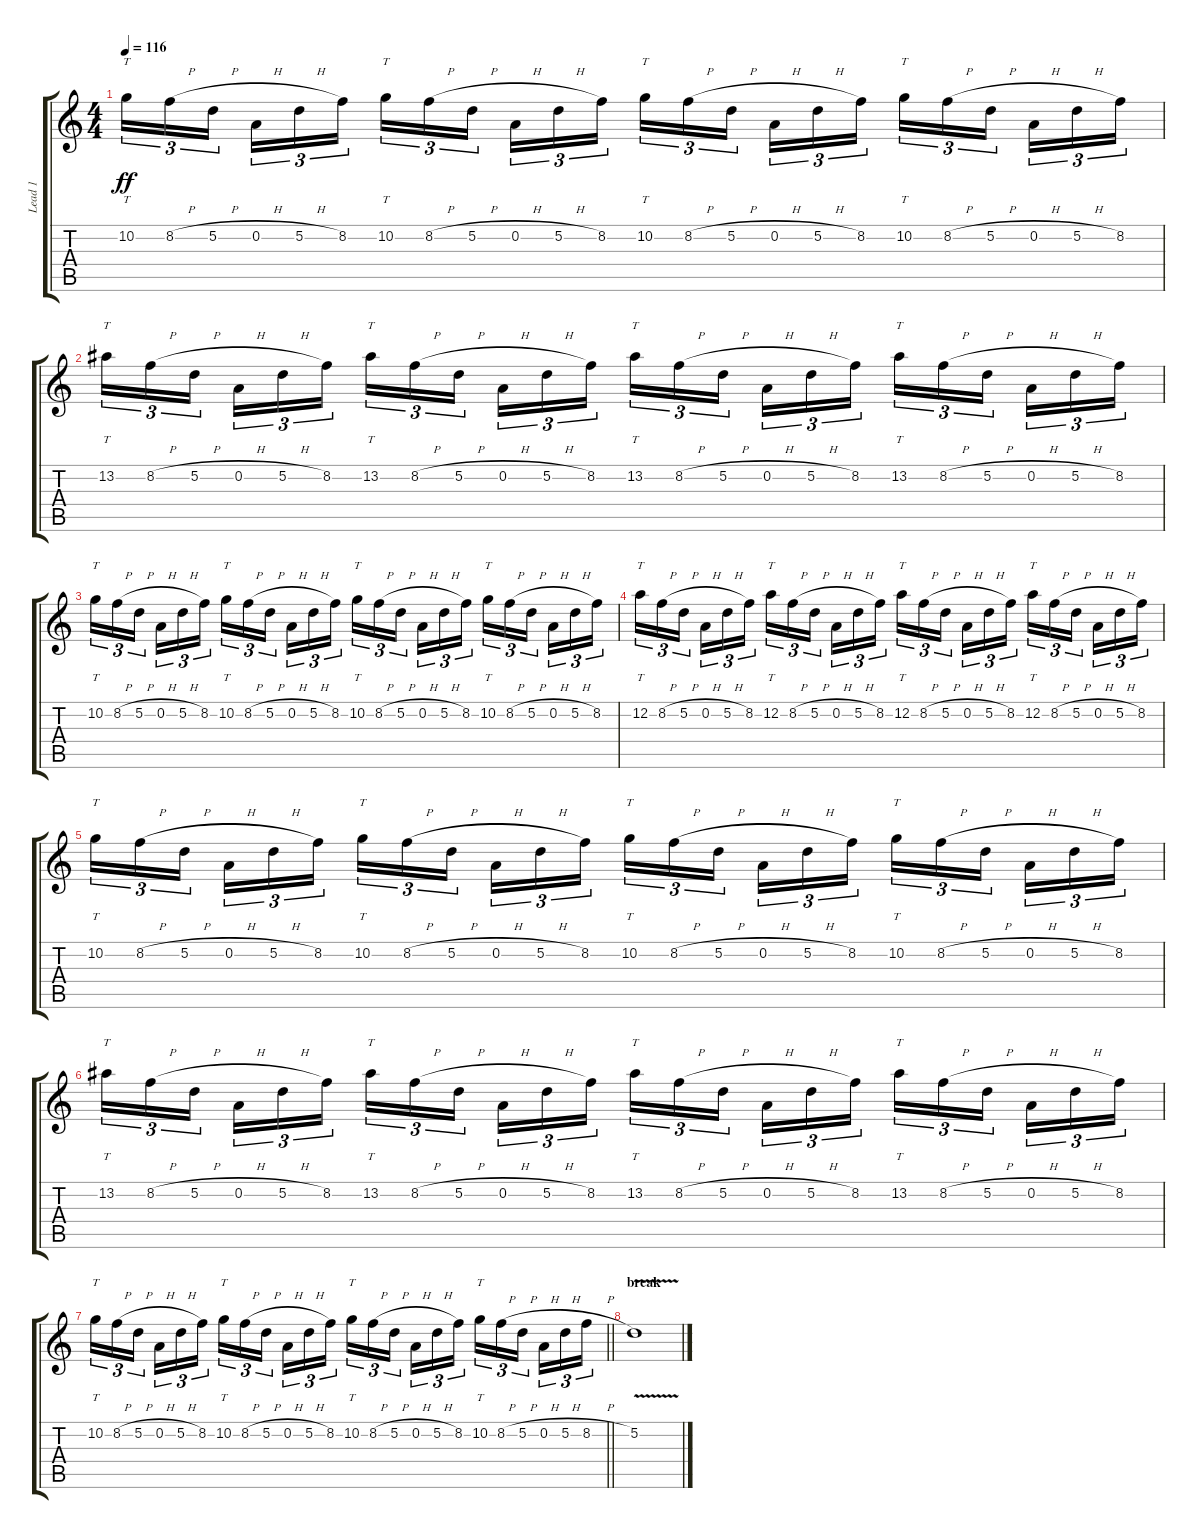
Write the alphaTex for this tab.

\track ("Lead 1" "Lead 1") {instrument distortionguitar}
\staff {score tabs}
\tuning (D4 A3 F3 C3 G2 C2) {hide}
\ts (4 4)
\tempo 116
\clef g2
\ks c
10.2.16{tt tu (3 2) dy ff} 8.2{h}.16{tu (3 2)} 5.2{h}.16{tu (3 2) beam splitsecondary} 0.2{h}.16{tu (3 2)} 5.2{h}.16{tu (3 2)} 8.2.16{tu (3 2)} 10.2.16{tt tu (3 2)} 8.2{h}.16{tu (3 2)} 5.2{h}.16{tu (3 2) beam splitsecondary} 0.2{h}.16{tu (3 2)} 5.2{h}.16{tu (3 2)} 8.2.16{tu (3 2)} 10.2.16{tt tu (3 2)} 8.2{h}.16{tu (3 2)} 5.2{h}.16{tu (3 2) beam splitsecondary} 0.2{h}.16{tu (3 2)} 5.2{h}.16{tu (3 2)} 8.2.16{tu (3 2)} 10.2.16{tt tu (3 2)} 8.2{h}.16{tu (3 2)} 5.2{h}.16{tu (3 2) beam splitsecondary} 0.2{h}.16{tu (3 2)} 5.2{h}.16{tu (3 2)} 8.2.16{tu (3 2)} |
13.2.16{tt tu (3 2)} 8.2{h}.16{tu (3 2)} 5.2{h}.16{tu (3 2) beam splitsecondary} 0.2{h}.16{tu (3 2)} 5.2{h}.16{tu (3 2)} 8.2.16{tu (3 2)} 13.2.16{tt tu (3 2)} 8.2{h}.16{tu (3 2)} 5.2{h}.16{tu (3 2) beam splitsecondary} 0.2{h}.16{tu (3 2)} 5.2{h}.16{tu (3 2)} 8.2.16{tu (3 2)} 13.2.16{tt tu (3 2)} 8.2{h}.16{tu (3 2)} 5.2{h}.16{tu (3 2) beam splitsecondary} 0.2{h}.16{tu (3 2)} 5.2{h}.16{tu (3 2)} 8.2.16{tu (3 2)} 13.2.16{tt tu (3 2)} 8.2{h}.16{tu (3 2)} 5.2{h}.16{tu (3 2) beam splitsecondary} 0.2{h}.16{tu (3 2)} 5.2{h}.16{tu (3 2)} 8.2.16{tu (3 2)} |
10.2.16{tt tu (3 2)} 8.2{h}.16{tu (3 2)} 5.2{h}.16{tu (3 2) beam splitsecondary} 0.2{h}.16{tu (3 2)} 5.2{h}.16{tu (3 2)} 8.2.16{tu (3 2)} 10.2.16{tt tu (3 2)} 8.2{h}.16{tu (3 2)} 5.2{h}.16{tu (3 2) beam splitsecondary} 0.2{h}.16{tu (3 2)} 5.2{h}.16{tu (3 2)} 8.2.16{tu (3 2)} 10.2.16{tt tu (3 2)} 8.2{h}.16{tu (3 2)} 5.2{h}.16{tu (3 2) beam splitsecondary} 0.2{h}.16{tu (3 2)} 5.2{h}.16{tu (3 2)} 8.2.16{tu (3 2)} 10.2.16{tt tu (3 2)} 8.2{h}.16{tu (3 2)} 5.2{h}.16{tu (3 2) beam splitsecondary} 0.2{h}.16{tu (3 2)} 5.2{h}.16{tu (3 2)} 8.2.16{tu (3 2)} |
12.2.16{tt tu (3 2)} 8.2{h}.16{tu (3 2)} 5.2{h}.16{tu (3 2) beam splitsecondary} 0.2{h}.16{tu (3 2)} 5.2{h}.16{tu (3 2)} 8.2.16{tu (3 2)} 12.2.16{tt tu (3 2)} 8.2{h}.16{tu (3 2)} 5.2{h}.16{tu (3 2) beam splitsecondary} 0.2{h}.16{tu (3 2)} 5.2{h}.16{tu (3 2)} 8.2.16{tu (3 2)} 12.2.16{tt tu (3 2)} 8.2{h}.16{tu (3 2)} 5.2{h}.16{tu (3 2) beam splitsecondary} 0.2{h}.16{tu (3 2)} 5.2{h}.16{tu (3 2)} 8.2.16{tu (3 2)} 12.2.16{tt tu (3 2)} 8.2{h}.16{tu (3 2)} 5.2{h}.16{tu (3 2) beam splitsecondary} 0.2{h}.16{tu (3 2)} 5.2{h}.16{tu (3 2)} 8.2.16{tu (3 2)} |
10.2.16{tt tu (3 2)} 8.2{h}.16{tu (3 2)} 5.2{h}.16{tu (3 2) beam splitsecondary} 0.2{h}.16{tu (3 2)} 5.2{h}.16{tu (3 2)} 8.2.16{tu (3 2)} 10.2.16{tt tu (3 2)} 8.2{h}.16{tu (3 2)} 5.2{h}.16{tu (3 2) beam splitsecondary} 0.2{h}.16{tu (3 2)} 5.2{h}.16{tu (3 2)} 8.2.16{tu (3 2)} 10.2.16{tt tu (3 2)} 8.2{h}.16{tu (3 2)} 5.2{h}.16{tu (3 2) beam splitsecondary} 0.2{h}.16{tu (3 2)} 5.2{h}.16{tu (3 2)} 8.2.16{tu (3 2)} 10.2.16{tt tu (3 2)} 8.2{h}.16{tu (3 2)} 5.2{h}.16{tu (3 2) beam splitsecondary} 0.2{h}.16{tu (3 2)} 5.2{h}.16{tu (3 2)} 8.2.16{tu (3 2)} |
13.2.16{tt tu (3 2)} 8.2{h}.16{tu (3 2)} 5.2{h}.16{tu (3 2) beam splitsecondary} 0.2{h}.16{tu (3 2)} 5.2{h}.16{tu (3 2)} 8.2.16{tu (3 2)} 13.2.16{tt tu (3 2)} 8.2{h}.16{tu (3 2)} 5.2{h}.16{tu (3 2) beam splitsecondary} 0.2{h}.16{tu (3 2)} 5.2{h}.16{tu (3 2)} 8.2.16{tu (3 2)} 13.2.16{tt tu (3 2)} 8.2{h}.16{tu (3 2)} 5.2{h}.16{tu (3 2) beam splitsecondary} 0.2{h}.16{tu (3 2)} 5.2{h}.16{tu (3 2)} 8.2.16{tu (3 2)} 13.2.16{tt tu (3 2)} 8.2{h}.16{tu (3 2)} 5.2{h}.16{tu (3 2) beam splitsecondary} 0.2{h}.16{tu (3 2)} 5.2{h}.16{tu (3 2)} 8.2.16{tu (3 2)} |
\barLineRight lightlight
10.2.16{tt tu (3 2)} 8.2{h}.16{tu (3 2)} 5.2{h}.16{tu (3 2) beam splitsecondary} 0.2{h}.16{tu (3 2)} 5.2{h}.16{tu (3 2)} 8.2.16{tu (3 2)} 10.2.16{tt tu (3 2)} 8.2{h}.16{tu (3 2)} 5.2{h}.16{tu (3 2) beam splitsecondary} 0.2{h}.16{tu (3 2)} 5.2{h}.16{tu (3 2)} 8.2.16{tu (3 2)} 10.2.16{tt tu (3 2)} 8.2{h}.16{tu (3 2)} 5.2{h}.16{tu (3 2) beam splitsecondary} 0.2{h}.16{tu (3 2)} 5.2{h}.16{tu (3 2)} 8.2.16{tu (3 2)} 10.2.16{tt tu (3 2)} 8.2{h}.16{tu (3 2)} 5.2{h}.16{tu (3 2) beam splitsecondary} 0.2{h}.16{tu (3 2)} 5.2{h}.16{tu (3 2)} 8.2{h}.16{tu (3 2)} |
\section ("" "break")
5.2{v}.1
